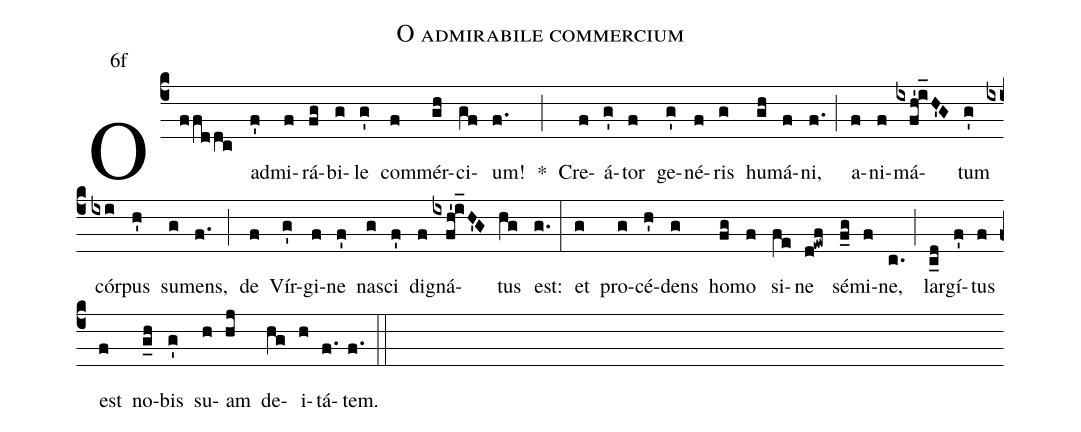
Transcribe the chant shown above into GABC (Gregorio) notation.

name: O admirabile commercium;
annotation: 6f;
%%
(c4) O(f/fd/dc) ad(f')mi(f)rá(fg)bi(g)le(g') com(f)mér(gh)ci(gf)um!(f.) *(;)
Cre(f)á(g')tor(f) ge(g')né(f)ris(g) hu(gh)má(f)ni,(f.) (;)
a(f)ni(f)má(ixfh'!i_H'G)tum(g') cór(ixi)pus(h') su(g)mens,(f.) (;)
de(f) Vír(g')gi(f)ne(f') na(g)sci(f') dig(f)ná(ixfh'!i_H'G)tus(hg) est:(g.) (:)
et(g) pro(g)cé(h')dens(g) ho(fg)mo(f) si(fe)ne(d!ewf) sé(f_g)mi(f)ne,(c.) (;)
lar(c_d)gí(f')tus(f) est(f) no(g_h)bis(g') su(h)am(hj) de(hg)i(h)tá(f.)tem.(f.) (::)
